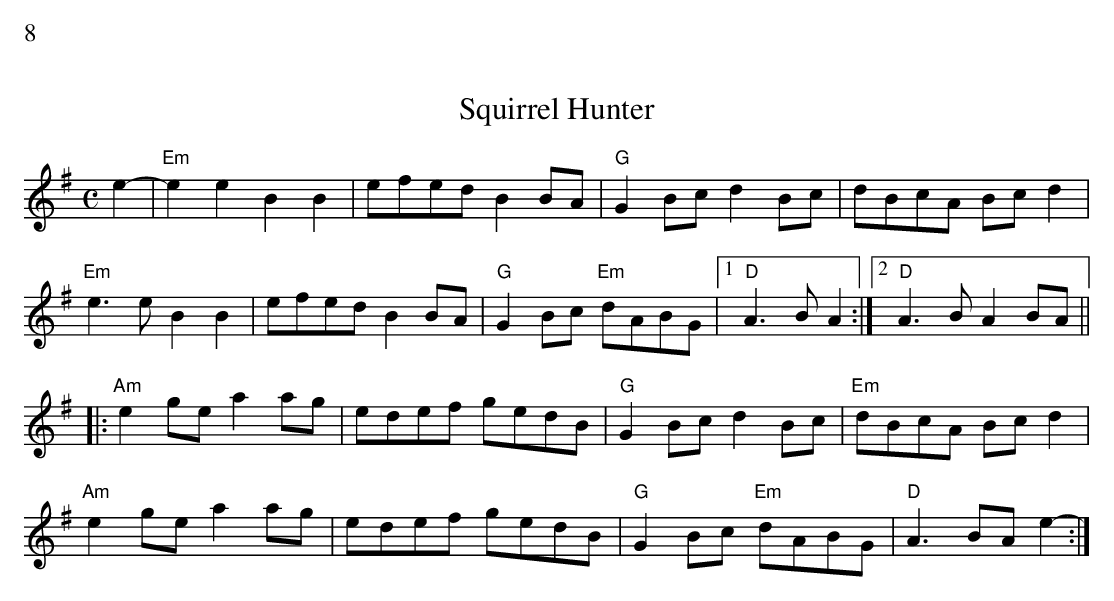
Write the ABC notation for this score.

X:1
%%text 8
T:Squirrel Hunter
M:C
K:Em
e2-|"Em"e2 e2 B2B2|efed B2 BA| "G" G2 Bc d2 Bc | dBcA Bc d2|
"Em"e3eB2B2 | efed B2 BA| "G"G2 Bc "Em"dABG |1"D"A3B A2:|2"D"A3BA2BA||
|:"Am"e2 ge a2ag | edef gedB | "G" G2Bc d2Bc | "Em"dBcA Bcd2|
"Am"e2 ge a2ag | edef gedB | "G" G2Bc "Em" dABG | "D"A3 BA e2- :|
